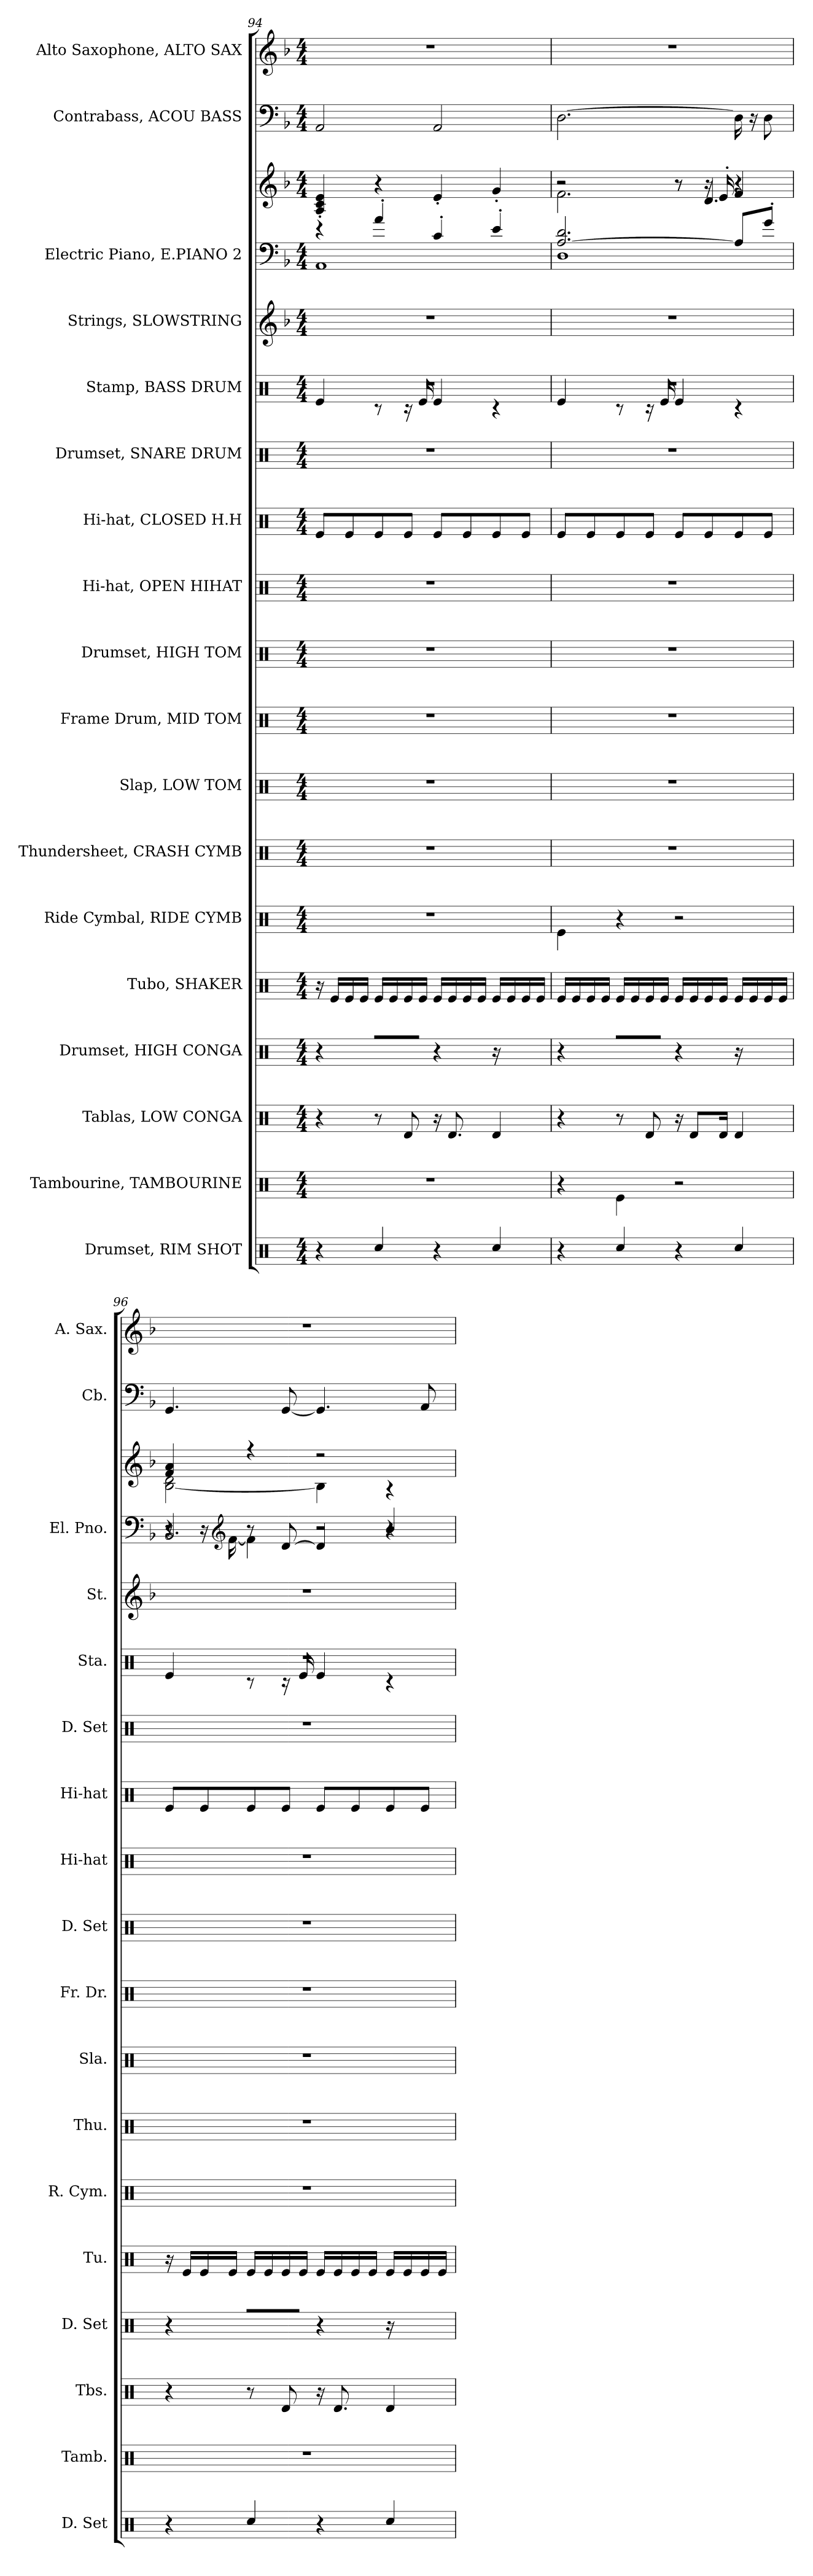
**kern	**kern	**kern	**kern	**kern	**kern	**kern	**kern	**kern	**kern	**kern	**kern	**kern	**kern	**kern	**kern	**kern	**kern	**kern
*part18	*part17	*part16	*part15	*part14	*part13	*part12	*part11	*part10	*part9	*part8	*part7	*part6	*part5	*part4	*part3	*part3	*part2	*part1
*staff19	*staff18	*staff17	*staff16	*staff15	*staff14	*staff13	*staff12	*staff11	*staff10	*staff9	*staff8	*staff7	*staff6	*staff5	*staff4	*staff3	*staff2	*staff1
*I"Drumset, RIM SHOT	*I"Tambourine, TAMBOURINE	*I"Tablas, LOW CONGA	*I"Drumset, HIGH CONGA	*I"Tubo, SHAKER	*I"Ride Cymbal, RIDE CYMB	*I"Thundersheet, CRASH CYMB	*I"Slap, LOW TOM	*I"Frame Drum, MID TOM	*I"Drumset, HIGH TOM	*I"Hi-hat, OPEN HIHAT	*I"Hi-hat, CLOSED H.H	*I"Drumset, SNARE DRUM	*I"Stamp, BASS DRUM	*I"Strings, SLOWSTRING	*I"Electric Piano, E.PIANO 2	*	*I"Contrabass, ACOU BASS	*I"Alto Saxophone, ALTO SAX
*I'D. Set	*I'Tamb.	*I'Tbs.	*I'D. Set	*I'Tu.	*I'R. Cym.	*I'Thu.	*I'Sla.	*I'Fr. Dr.	*I'D. Set	*I'Hi-hat	*I'Hi-hat	*I'D. Set	*I'Sta.	*I'St.	*I'El. Pno.	*	*I'Cb.	*I'A. Sax.
*clefX	*clefX	*clefX	*clefX	*clefX	*clefX	*clefX	*clefX	*clefX	*clefX	*clefX	*clefX	*clefX	*clefX	*clefG2	*clefF4	*clefG2	*clefF4	*clefG2
*	*	*	*	*	*	*	*	*	*	*	*	*	*	*	*	*	*ITrd7c12	*ITrd5c9
*k[]	*k[]	*k[]	*k[]	*k[]	*k[]	*k[]	*k[]	*k[]	*k[]	*k[]	*k[]	*k[]	*k[]	*k[b-]	*k[b-]	*k[b-]	*k[b-]	*k[b-e-a-d-]
*M4/4	*M4/4	*M4/4	*M4/4	*M4/4	*M4/4	*M4/4	*M4/4	*M4/4	*M4/4	*M4/4	*M4/4	*M4/4	*M4/4	*M4/4	*M4/4	*M4/4	*M4/4	*M4/4
=94	=94	=94	=94	=94	=94	=94	=94	=94	=94	=94	=94	=94	=94	=94	=94	=94	=94	=94
*	*	*	*	*	*	*	*	*	*	*	*	*	*^	*	*^	*	*	*
4r	1r	4r	4r	16r	1r	1r	1r	1r	1r	1r	8Re/L	1r	1r	4Re/	1r	4r	1AA	4A/' 4c/' 4e/'	2AAA/	1r
.	.	.	.	16Re/LL	.	.	.	.	.	.	.	.	.	.	.	.	.	.	.	.
.	.	.	.	16Re/	.	.	.	.	.	.	8Re/	.	.	.	.	.	.	.	.	.
.	.	.	.	16Re/JJ	.	.	.	.	.	.	.	.	.	.	.	.	.	.	.	.
4Rcc/	.	8r	8.R/L	16Re/LL	.	.	.	.	.	.	8Re/	.	.	8r	.	4a'/	.	4r	.	.
.	.	.	.	16Re/	.	.	.	.	.	.	.	.	.	.	.	.	.	.	.	.
.	.	8Rd/	.	16Re/	.	.	.	.	.	.	8Re/J	.	.	16r	.	.	.	.	.	.
.	.	.	16R/Jk	16Re/JJ	.	.	.	.	.	.	.	.	.	16Re/	.	.	.	.	.	.
4r	.	16r	4r	16Re/LL	.	.	.	.	.	.	8Re/L	.	.	4Re/	.	4c'/	.	4e'/	2AAA/	.
.	.	8.Rd/	.	16Re/	.	.	.	.	.	.	.	.	.	.	.	.	.	.	.	.
.	.	.	.	16Re/	.	.	.	.	.	.	8Re/	.	.	.	.	.	.	.	.	.
.	.	.	.	16Re/JJ	.	.	.	.	.	.	.	.	.	.	.	.	.	.	.	.
4Rcc/	.	4Rd/	16r	16Re/LL	.	.	.	.	.	.	8Re/	.	.	4r	.	4e'/	.	4g'/	.	.
.	.	.	8.R/	16Re/	.	.	.	.	.	.	.	.	.	.	.	.	.	.	.	.
.	.	.	.	16Re/	.	.	.	.	.	.	8Re/J	.	.	.	.	.	.	.	.	.
.	.	.	.	16Re/JJ	.	.	.	.	.	.	.	.	.	.	.	.	.	.	.	.
!!LO:PB:g=z
=95	=95	=95	=95	=95	=95	=95	=95	=95	=95	=95	=95	=95	=95	=95	=95	=95	=95	=95	=95	=95
*	*	*	*	*	*	*	*	*	*	*	*	*	*	*	*	*	*	*^	*	*
*	*	*	*	*	*	*	*	*	*	*	*	*	*	*	*	*	*	*	*^	*	*
4r	4r	4r	4r	16Re/LL	4Re\	1r	1r	1r	1r	1r	8Re/L	1r	1r	4Re/	1r	[2.A/ 2.d/	1D	2r	2.f\	2r	[2.DD\	1r
.	.	.	.	16Re/	.	.	.	.	.	.	.	.	.	.	.	.	.	.	.	.	.	.
.	.	.	.	16Re/	.	.	.	.	.	.	8Re/	.	.	.	.	.	.	.	.	.	.	.
.	.	.	.	16Re/JJ	.	.	.	.	.	.	.	.	.	.	.	.	.	.	.	.	.	.
4Rcc/	4Re\	8r	8.R/L	16Re/LL	4r	.	.	.	.	.	8Re/	.	.	8r	.	.	.	.	.	.	.	.
.	.	.	.	16Re/	.	.	.	.	.	.	.	.	.	.	.	.	.	.	.	.	.	.
.	.	8Rd/	.	16Re/	.	.	.	.	.	.	8Re/J	.	.	16r	.	.	.	.	.	.	.	.
.	.	.	16R/Jk	16Re/JJ	.	.	.	.	.	.	.	.	.	16Re/	.	.	.	.	.	.	.	.
4r	2r	16r	4r	16Re/LL	2r	.	.	.	.	.	8Re/L	.	.	4Re/	.	.	.	8r	.	8r	.	.
.	.	8Rd/L	.	16Re/	.	.	.	.	.	.	.	.	.	.	.	.	.	.	.	.	.	.
.	.	.	.	16Re/	.	.	.	.	.	.	8Re/	.	.	.	.	.	.	16r	.	4.d/	.	.
.	.	16Rd/Jk	.	16Re/JJ	.	.	.	.	.	.	.	.	.	.	.	.	.	16e'/	.	.	.	.
4Rcc/	.	4Rd/	16r	16Re/LL	.	.	.	.	.	.	8Re/	.	.	4r	.	8A/L]	.	4f/	4r	.	16DD\]	.
.	.	.	8.R/	16Re/	.	.	.	.	.	.	.	.	.	.	.	.	.	.	.	.	16r	.
.	.	.	.	16Re/	.	.	.	.	.	.	8Re/J	.	.	.	.	8g'/J	.	.	.	.	8DD\	.
.	.	.	.	16Re/JJ	.	.	.	.	.	.	.	.	.	.	.	.	.	.	.	.	.	.
*	*	*	*	*	*	*	*	*	*	*	*	*	*	*	*	*	*	*	*v	*v	*	*
=96	=96	=96	=96	=96	=96	=96	=96	=96	=96	=96	=96	=96	=96	=96	=96	=96	=96	=96	=96	=96	=96
*	*	*	*	*	*	*	*	*	*	*	*	*	*	*	*	*	*^	*	*	*	*
4r	1r	4r	4r	16r	1r	1r	1r	1r	1r	1r	8Re/L	1r	1r	4Re/	1r	4r	8r	2.BB-/	4f/ 4a/	[2B-\ 2d\	4.GGG/	1r
.	.	.	.	16Re/LL	.	.	.	.	.	.	.	.	.	.	.	.	.	.	.	.	.	.
.	.	.	.	16Re/	.	.	.	.	.	.	8Re/	.	.	.	.	.	16r	.	.	.	.	.
*	*	*	*	*	*	*	*	*	*	*	*	*	*	*	*	*clefG2	*	*	*	*	*	*
.	.	.	.	16Re/JJ	.	.	.	.	.	.	.	.	.	.	.	.	[16f\	.	.	.	.	.
4Rcc/	.	8r	8.R/L	16Re/LL	.	.	.	.	.	.	8Re/	.	.	8r	.	8r	4f\]	.	4r	.	.	.
.	.	.	.	16Re/	.	.	.	.	.	.	.	.	.	.	.	.	.	.	.	.	.	.
.	.	8Rd/	.	16Re/	.	.	.	.	.	.	8Re/J	.	.	16r	.	[8d/	.	.	.	.	[8GGG/	.
.	.	.	16R/Jk	16Re/JJ	.	.	.	.	.	.	.	.	.	16Re/	.	.	.	.	.	.	.	.
4r	.	16r	4r	16Re/LL	.	.	.	.	.	.	8Re/L	.	.	4Re/	.	4d/]	2r	.	2r	4B-\]	4.GGG/]	.
.	.	8.Rd/	.	16Re/	.	.	.	.	.	.	.	.	.	.	.	.	.	.	.	.	.	.
.	.	.	.	16Re/	.	.	.	.	.	.	8Re/	.	.	.	.	.	.	.	.	.	.	.
.	.	.	.	16Re/JJ	.	.	.	.	.	.	.	.	.	.	.	.	.	.	.	.	.	.
4Rcc/	.	4Rd/	16r	16Re/LL	.	.	.	.	.	.	8Re/	.	.	4r	.	4b-/	.	4r	.	4r	.	.
.	.	.	8.R/	16Re/	.	.	.	.	.	.	.	.	.	.	.	.	.	.	.	.	.	.
.	.	.	.	16Re/	.	.	.	.	.	.	8Re/J	.	.	.	.	.	.	.	.	.	8AAA/	.
.	.	.	.	16Re/JJ	.	.	.	.	.	.	.	.	.	.	.	.	.	.	.	.	.	.
*	*	*	*	*	*	*	*	*	*	*	*	*	*	*	*	*v	*v	*v	*	*	*	*
*	*	*	*	*	*	*	*	*	*	*	*	*	*v	*v	*	*	*v	*v	*	*
=	=	=	=	=	=	=	=	=	=	=	=	=	=	=	=	=	=	=
*-	*-	*-	*-	*-	*-	*-	*-	*-	*-	*-	*-	*-	*-	*-	*-	*-	*-	*-
